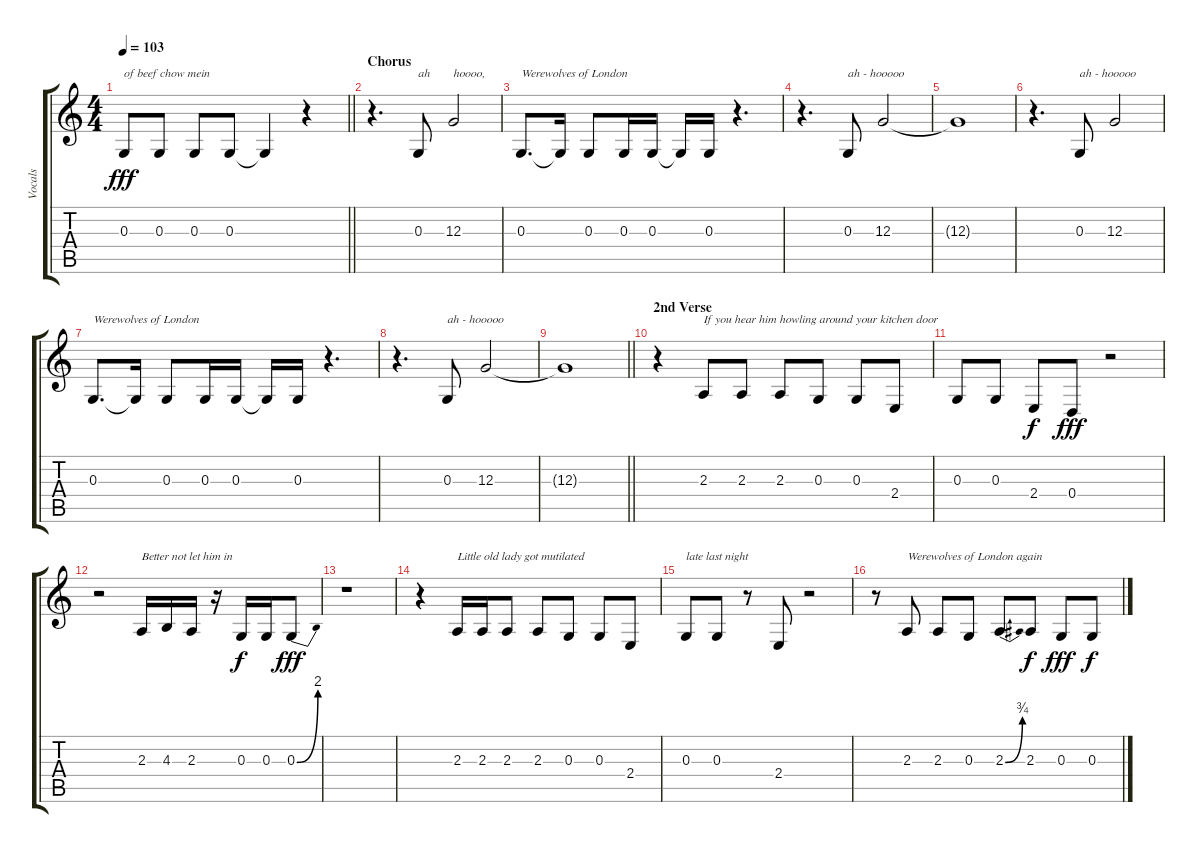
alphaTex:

\track ("Vocals" "Vocals") {instrument lead8bassandlead}
\staff {score tabs}
\tuning (E4 B3 G3 D3 A2 E2) {hide}
\ts (4 4)
\tempo 103
\clef g2
\barLineRight lightlight
\ks c
0.3.8{txt "of beef chow mein" dy fff} 0.3.8 0.3.8 0.3.8 0.3{t}.4 r.4 |
\section ("" "Chorus")
r.4{d} 0.3.8{txt "ah"} 12.3.2{txt "hoooo,"} |
0.3.8{d txt "Werewolves of London"} 0.3{t}.16 0.3.8 0.3.16 0.3.16 0.3{t}.16 0.3.16 r.4{d} |
r.4{d} 0.3.8{txt "ah - hooooo"} 12.3.2 |
12.3{t}.1 |
r.4{d} 0.3.8{txt "ah - hooooo"} 12.3.2 |
0.3.8{d txt "Werewolves of London"} 0.3{t}.16 0.3.8 0.3.16 0.3.16 0.3{t}.16 0.3.16 r.4{d} |
r.4{d} 0.3.8{txt "ah - hooooo"} 12.3.2 |
\barLineRight lightlight
12.3{t}.1 |
\section ("" "2nd Verse")
r.4 2.3.8{txt "If you hear him howling around your kitchen door"} 2.3.8 2.3.8 0.3.8 0.3.8 2.4.8 |
0.3.8 0.3.8 2.4.8{dy f} 0.4.8{dy fff} r.2 |
r.2 2.3.16{txt "Better not let him in"} 4.3.16 2.3.16 r.16 0.3.16{dy f} 0.3.16 0.3{be (bend 0 0 60 8)}.8{dy fff} |
r.1 |
r.4 2.3.16{txt "Little old lady got mutilated"} 2.3.16 2.3.8 2.3.8 0.3.8 0.3.8 2.4.8 |
0.3.8{txt "late last night"} 0.3.8 r.8 2.4.8 r.2 |
r.8 2.3.8{txt "Werewolves of London again"} 2.3.8 0.3.8 2.3{be (bend 0 0 60 3)}.8 2.3.8{dy f} 0.3.8{dy fff} 0.3.8{dy f}
